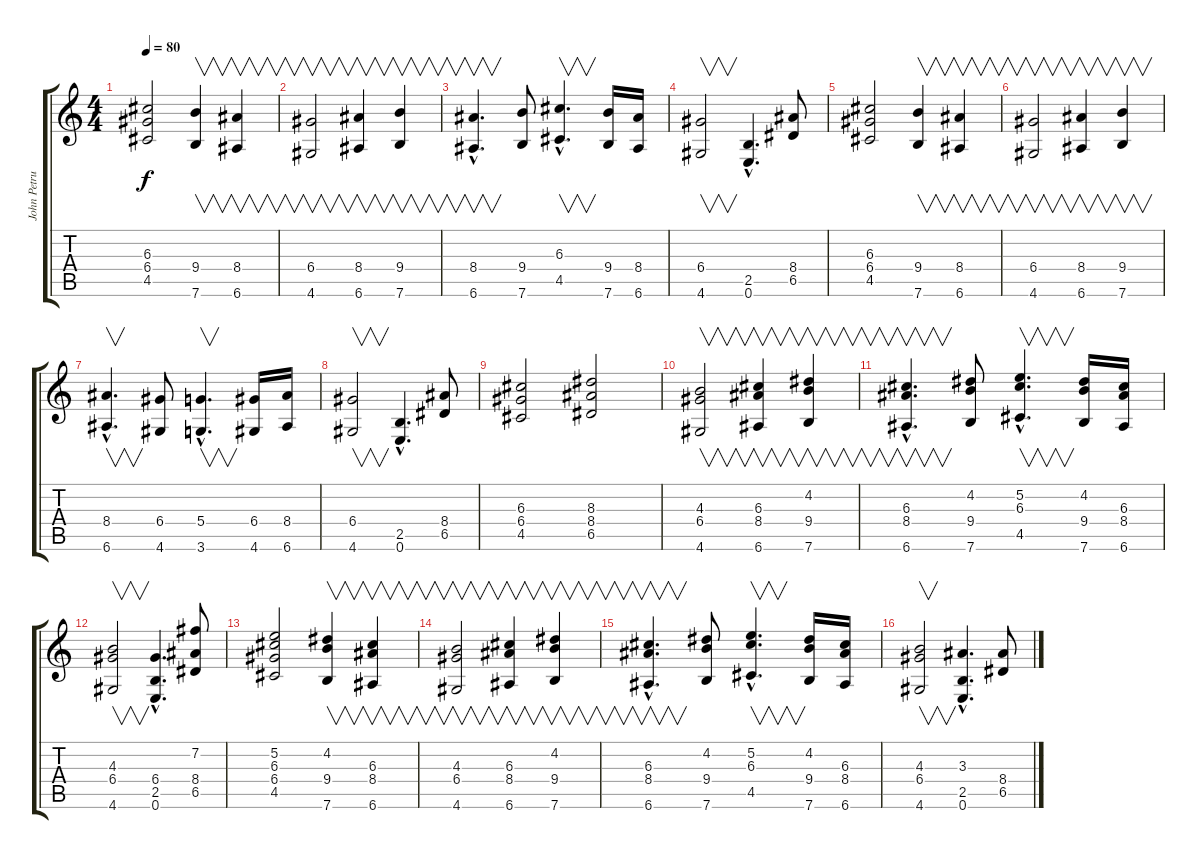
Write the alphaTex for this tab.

\track ("John Petrucci - 6 Strings Guitar" "John Petru") {instrument acousticguitarsteel}
\staff {score tabs}
\tuning (E4 B3 G3 D3 A2 E2) {hide}
\ts (4 4)
\tempo 80
\clef g2
\ks c
(6.3 6.4 4.5).2{dy f} (9.4 7.6).4{v} (8.4 6.6).4{v} |
(6.4 4.6).2{v} (8.4 6.6).4{v} (9.4 7.6).4{v} |
(8.4{hac} 6.6{hac}).4{v d} (9.4 7.6).8 (6.3{hac} 4.5{hac}).4{v d} (9.4 7.6).16 (8.4 6.6).16 |
(6.4 4.6).2{v} (2.5{hac} 0.6{hac}).4{d} (8.4 6.5).8 |
(6.3 6.4 4.5).2 (9.4 7.6).4{v} (8.4 6.6).4{v} |
(6.4 4.6).2{v} (8.4 6.6).4{v} (9.4 7.6).4{v} |
(8.4{hac} 6.6{hac}).4{v d} (6.4 4.6).8 (5.4{hac} 3.6{hac}).4{v d} (6.4 4.6).16 (8.4 6.6).16 |
(6.4 4.6).2{v} (2.5{hac} 0.6{hac}).4{d} (8.4 6.5).8 |
(6.3 6.4 4.5).2 (8.3 8.4 6.5).2 |
(4.3 6.4 4.6).2{v} (6.3 8.4 6.6).4{v} (4.2 9.4 7.6).4{v} |
(6.3{hac} 8.4{hac} 6.6{hac}).4{v d} (4.2 9.4 7.6).8 (5.2{hac} 6.3{hac} 4.5{hac}).4{v d} (4.2 9.4 7.6).16 (6.3 8.4 6.6).16 |
(4.3 6.4 4.6).2{v} (6.4{hac} 2.5{hac} 0.6{hac}).4{d} (7.2 8.4 6.5).8 |
(5.2 6.3 6.4 4.5).2 (4.2 9.4 7.6).4{v} (6.3 8.4 6.6).4{v} |
(4.3 6.4 4.6).2{v} (6.3 8.4 6.6).4{v} (4.2 9.4 7.6).4{v} |
(6.3{hac} 8.4{hac} 6.6{hac}).4{v d} (4.2 9.4 7.6).8 (5.2{hac} 6.3{hac} 4.5{hac}).4{v d} (4.2 9.4 7.6).16 (6.3 8.4 6.6).16 |
(4.3 6.4 4.6).2{v} (3.3{hac} 2.5{hac} 0.6{hac}).4{d} (8.4 6.5).8
